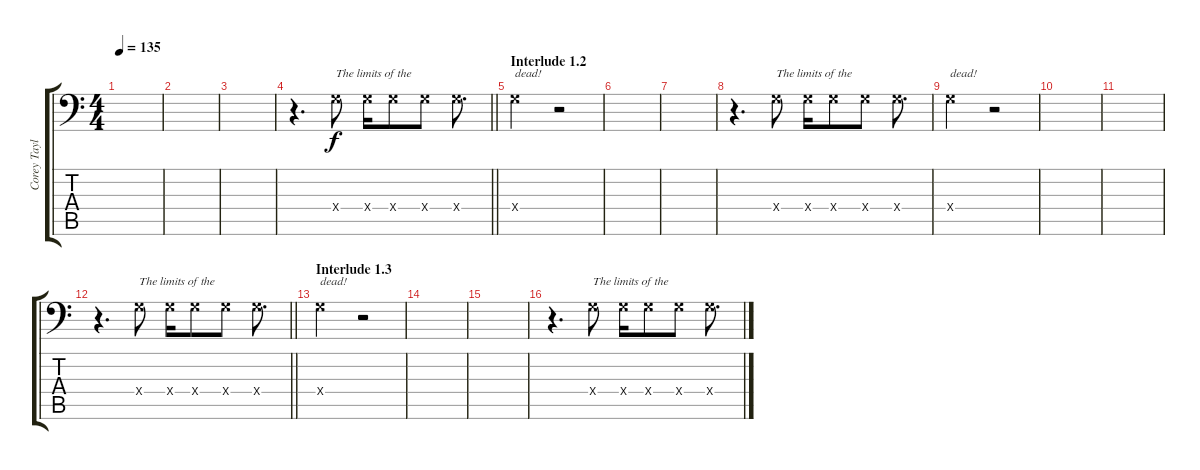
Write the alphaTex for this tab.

\track ("Corey Taylor" "Corey Tayl") {instrument lead2sawtooth}
\staff {score tabs}
\tuning (B3 Gb3 D3 A2 E2 A1) {hide}
\ts (4 4)
\tempo 135
\clef f4
\ks c
|
|
|
\barLineRight lightlight
r.4{d} 10.4{x}.8{txt "The limits of the"} 10.4{x}.16 10.4{x}.8 10.4{x}.8 10.4{x}.8{d} |
\section ("" "Interlude 1.2")
10.4{x}.2{txt "dead!"} r.2 |
|
|
r.4{d} 10.4{x}.8{txt "The limits of the"} 10.4{x}.16 10.4{x}.8 10.4{x}.8 10.4{x}.8{d} |
10.4{x}.2{txt "dead!"} r.2 |
|
|
\barLineRight lightlight
r.4{d} 10.4{x}.8{txt "The limits of the"} 10.4{x}.16 10.4{x}.8 10.4{x}.8 10.4{x}.8{d} |
\section ("" "Interlude 1.3")
10.4{x}.2{txt "dead!"} r.2 |
|
|
r.4{d} 10.4{x}.8{txt "The limits of the"} 10.4{x}.16 10.4{x}.8 10.4{x}.8 10.4{x}.8{d}
